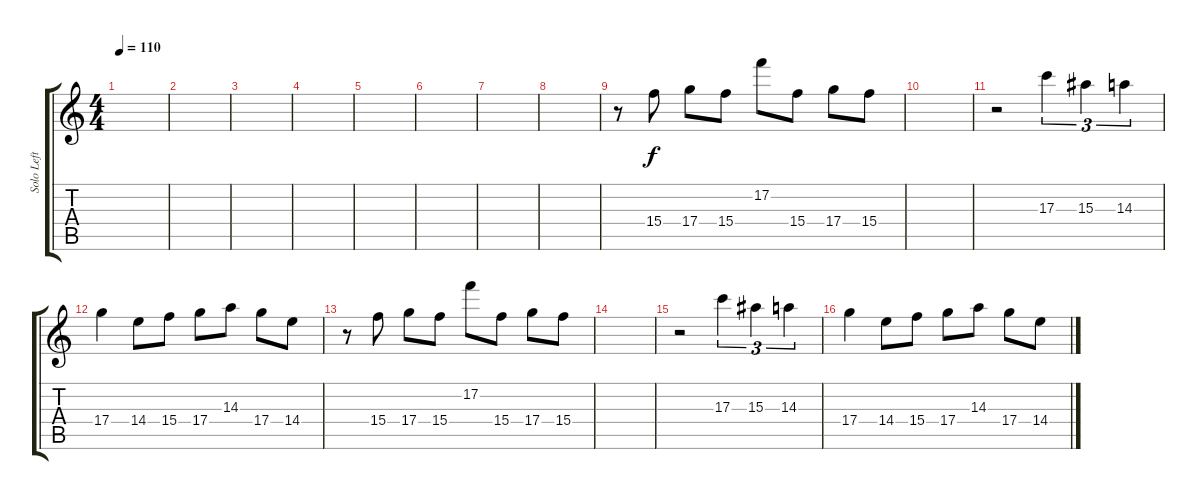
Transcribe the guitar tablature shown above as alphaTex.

\track ("Solo Left" "Solo Left") {instrument distortionguitar}
\staff {score tabs}
\tuning (F4 C4 G3 D3 A2 E2) {hide}
\ts (4 4)
\tempo 110
\clef g2
\ks c
|
|
|
|
|
|
|
|
r.8 15.4.8 17.4.8 15.4.8 17.2.8 15.4.8 17.4.8 15.4.8 |
|
r.2{volume 12} 17.3.4{tu (3 2)} 15.3.4{tu (3 2)} 14.3.4{tu (3 2)} |
17.4.4 14.4.8 15.4.8 17.4.8 14.3.8 17.4.8 14.4.8 |
r.8{volume 10} 15.4.8 17.4.8 15.4.8 17.2.8 15.4.8 17.4.8 15.4.8 |
|
r.2{volume 12} 17.3.4{tu (3 2)} 15.3.4{tu (3 2)} 14.3.4{tu (3 2)} |
17.4.4 14.4.8 15.4.8 17.4.8 14.3.8 17.4.8 14.4.8
